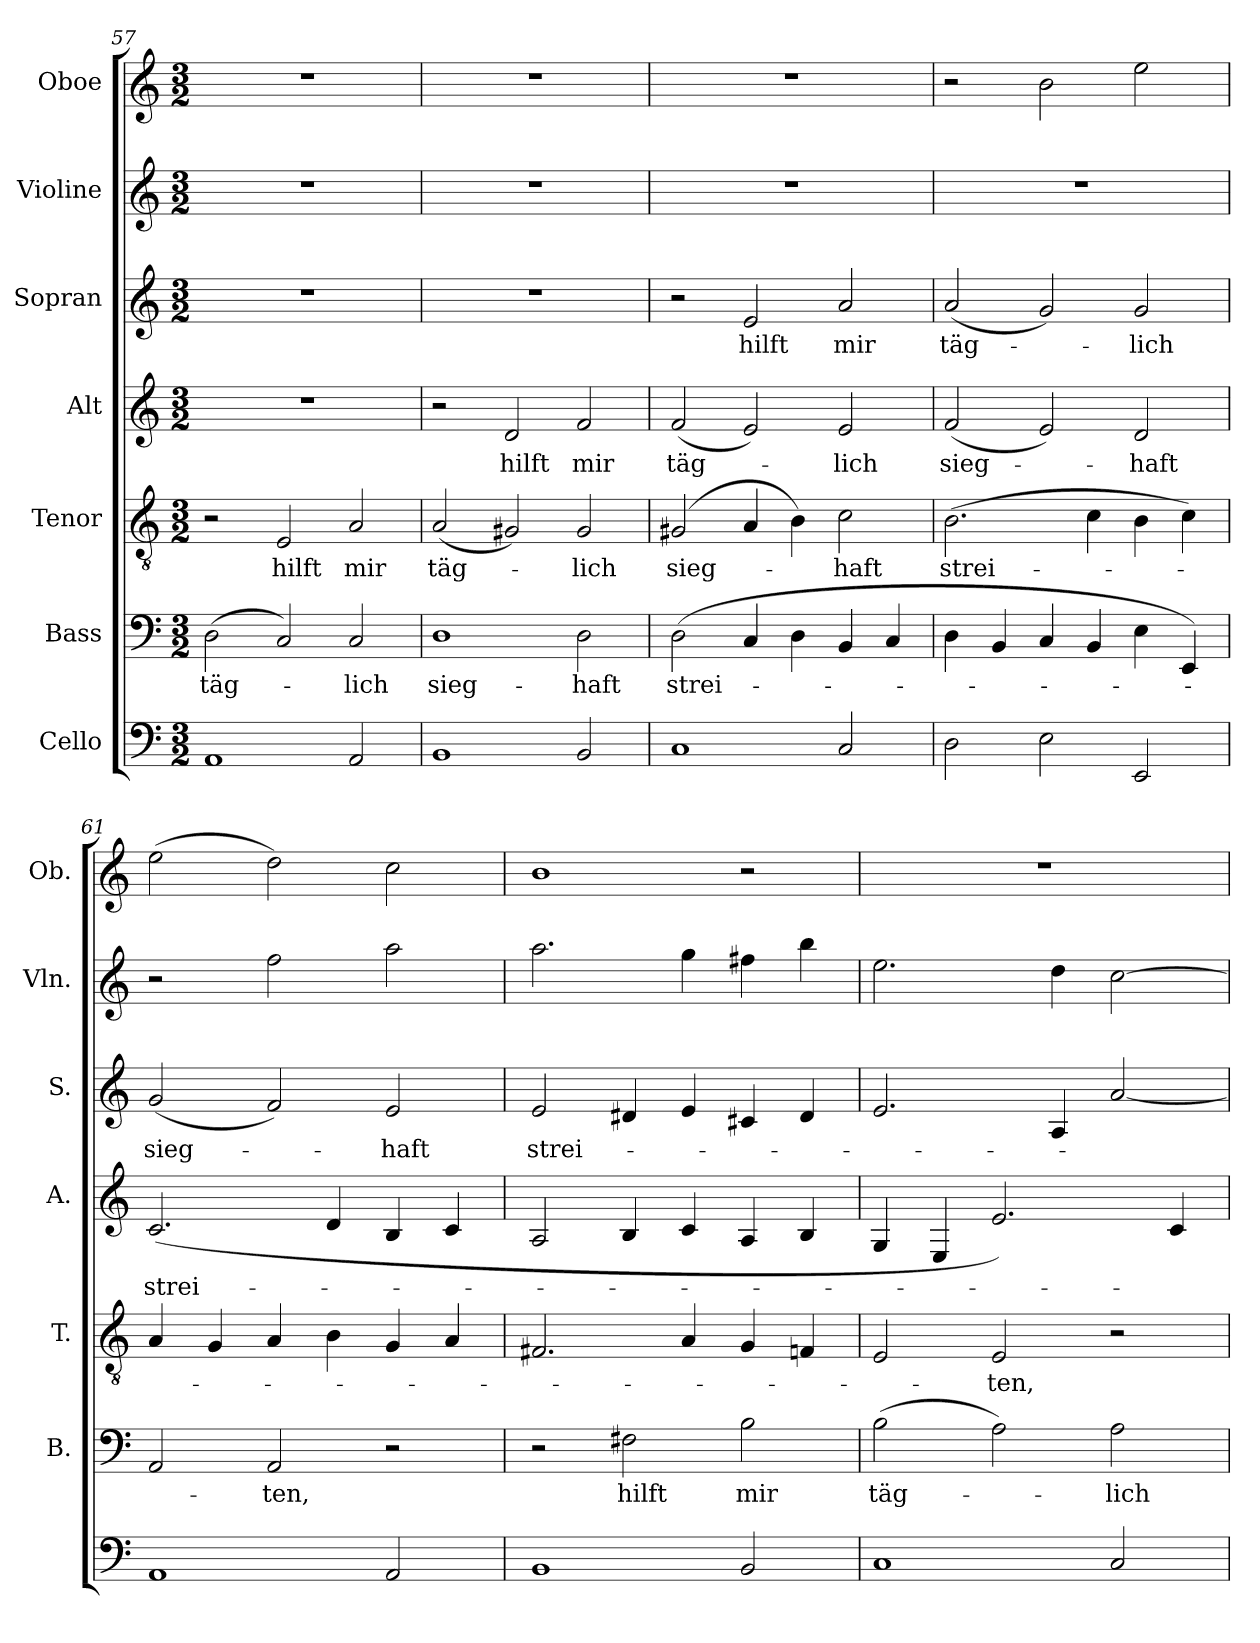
**kern	**kern	**text	**kern	**text	**kern	**text	**kern	**text	**kern	**kern
*part7	*part6	*part6	*part5	*part5	*part4	*part4	*part3	*part3	*part2	*part1
*staff7	*staff6	*staff6	*staff5	*staff5	*staff4	*staff4	*staff3	*staff3	*staff2	*staff1
*I"Cello	*I"Bass	*	*I"Tenor	*	*I"Alt	*	*I"Sopran	*	*I"Violine	*I"Oboe
*	*I'B.	*	*I'T.	*	*I'A.	*	*I'S.	*	*I'Vln.	*I'Ob.
*clefF4	*clefF4	*	*clefGv2	*	*clefG2	*	*clefG2	*	*clefG2	*clefG2
*	*	*	*ITrd7c12	*	*	*	*	*	*	*
*k[]	*k[]	*	*k[]	*	*k[]	*	*k[]	*	*k[]	*k[]
*C:	*C:	*	*C:	*	*C:	*	*C:	*	*C:	*C:
*M3/2	*M3/2	*	*M3/2	*	*M3/2	*	*M3/2	*	*M3/2	*M3/2
=57	=57	=57	=57	=57	=57	=57	=57	=57	=57	=57
!	!	!LO:LY:b:color=#000000	!	!	!LO:N:vis=1	!	!LO:N:vis=1	!	!LO:N:vis=1	!LO:N:vis=1
1AAi	(2Di\	täg-	2r	.	1.r	.	1.r	.	1.r	1.r
!	!	!	!	!LO:LY:b:color=#000000	!	!	!	!	!	!
.	2Ci/)	.	2EEi/	hilft	.	.	.	.	.	.
!	!	!LO:LY:b:color=#000000	!	!	!	!	!	!	!	!
!	!	!	!	!LO:LY:b:color=#000000	!	!	!	!	!	!
2AAi/	2Ci/	-lich	2AAi/	mir	.	.	.	.	.	.
!!LO:LB:g=z
=58	=58	=58	=58	=58	=58	=58	=58	=58	=58	=58
!	!	!LO:LY:b:color=#000000	!	!	!	!	!	!	!	!
!	!	!	!	!LO:LY:b:color=#000000	!	!	!LO:N:vis=1	!	!LO:N:vis=1	!LO:N:vis=1
1BBi	1Di	sieg-	(2AAi/	täg-	2r	.	1.r	.	1.r	1.r
!	!	!	!	!	!	!LO:LY:b:color=#000000	!	!	!	!
.	.	.	2GG#Xi/)	.	2di/	hilft	.	.	.	.
!	!	!LO:LY:b:color=#000000	!	!	!	!	!	!	!	!
!	!	!	!	!LO:LY:b:color=#000000	!	!	!	!	!	!
!	!	!	!	!	!	!LO:LY:b:color=#000000	!	!	!	!
2BBi/	2Di\	-haft	2GG#i/	-lich	2fi/	mir	.	.	.	.
=59	=59	=59	=59	=59	=59	=59	=59	=59	=59	=59
!	!	!LO:LY:b:color=#000000	!	!	!	!	!	!	!	!
!	!	!	!	!LO:LY:b:color=#000000	!	!	!	!	!	!
!	!	!	!	!	!	!LO:LY:b:color=#000000	!	!	!LO:N:vis=1	!LO:N:vis=1
1Ci	(2Di\	strei-	(2GG#Xi/	sieg-	(2fi/	täg-	2r	.	1.r	1.r
!	!	!	!	!	!	!	!	!LO:LY:b:color=#000000	!	!
.	4Ci/	.	4AAi/	.	2ei/)	.	2ei/	hilft	.	.
.	4Di\	.	4BBi\)	.	.	.	.	.	.	.
!	!	!	!	!LO:LY:b:color=#000000	!	!	!	!	!	!
!	!	!	!	!	!	!LO:LY:b:color=#000000	!	!	!	!
!	!	!	!	!	!	!	!	!LO:LY:b:color=#000000	!	!
2Ci/	4BBi/	.	2Ci\	-haft	2ei/	-lich	2ai/	mir	.	.
.	4Ci/	.	.	.	.	.	.	.	.	.
=60	=60	=60	=60	=60	=60	=60	=60	=60	=60	=60
!	!	!	!	!LO:LY:b:color=#000000	!	!	!	!	!	!
!	!	!	!	!	!	!LO:LY:b:color=#000000	!	!	!	!
!	!	!	!	!	!	!	!	!LO:LY:b:color=#000000	!LO:N:vis=1	!
2Di\	4Di\	.	(2.BBi\	strei-	(2fi/	sieg-	(2ai/	täg-	1.r	2r
.	4BBi/	.	.	.	.	.	.	.	.	.
2Ei\	4Ci/	.	.	.	2ei/)	.	2gi/)	.	.	2bi\
.	4BBi/	.	4Ci\	.	.	.	.	.	.	.
!	!	!	!	!	!	!LO:LY:b:color=#000000	!	!	!	!
!	!	!	!	!	!	!	!	!LO:LY:b:color=#000000	!	!
2EEi/	4Ei\	.	4BBi\	.	2di/	-haft	2gi/	-lich	.	2eei\
.	4EEi/)	.	4Ci\)	.	.	.	.	.	.	.
=61	=61	=61	=61	=61	=61	=61	=61	=61	=61	=61
!	!	!	!	!	!	!LO:LY:b:color=#000000	!	!	!	!
!	!	!	!	!	!	!	!	!LO:LY:b:color=#000000	!	!
1AAi	2AAi/	.	4AAi/	.	(2.ci/	strei-	(2gi/	sieg-	2r	(2eei\
.	.	.	4GGi/	.	.	.	.	.	.	.
!	!	!LO:LY:b:color=#000000	!	!	!	!	!	!	!	!
.	2AAi/	-ten,	4AAi/	.	.	.	2fi/)	.	2ffi\	2ddi\)
.	.	.	4BBi\	.	4di/	.	.	.	.	.
!	!	!	!	!	!	!	!	!LO:LY:b:color=#000000	!	!
2AAi/	2r	.	4GGi/	.	4Bi/	.	2ei/	-haft	2aai\	2cci\
.	.	.	4AAi/	.	4ci/	.	.	.	.	.
=62	=62	=62	=62	=62	=62	=62	=62	=62	=62	=62
!	!	!	!	!	!	!	!	!LO:LY:b:color=#000000	!	!
1BBi	2r	.	2.FF#Xi/	.	2Ai/	.	(2ei/	strei-	2.aai\	1bi
!	!	!LO:LY:b:color=#000000	!	!	!	!	!	!	!	!
.	2F#Xi\	hilft	.	.	4Bi/	.	4d#Xi/	.	.	.
.	.	.	4AAi/	.	4ci/	.	4ei/	.	4ggi\	.
!	!	!LO:LY:b:color=#000000	!	!	!	!	!	!	!	!
2BBi/	2Bi\	mir	4GGi/	.	4Ai/	.	4c#Xi/	.	4ff#Xi\	2r
.	.	.	4FFni/	.	4Bi/	.	4d#i/	.	4bbi\	.
!!LO:PB:g=z
=63	=63	=63	=63	=63	=63	=63	=63	=63	=63	=63
!	!	!LO:LY:b:color=#000000	!	!	!	!	!	!	!	!LO:N:vis=1
1Ci	(2Bi\	täg-	2EEi/	.	4Gi/	.	2.ei/	.	2.eei\	1.r
.	.	.	.	.	4Ei/	.	.	.	.	.
!	!	!	!	!LO:LY:b:color=#000000	!	!	!	!	!	!
.	2Ai\)	.	2EEi/	-ten,	2.ei/)	.	.	.	.	.
.	.	.	.	.	.	.	4Ai/	.	4ddi\	.
!	!	!LO:LY:b:color=#000000	!	!	!	!	!	!	!	!
2Ci/	2Ai\	-lich	2r	.	.	.	[<2ai/	.	[>2cci\	.
.	.	.	.	.	4ci/	.	.	.	.	.
=	=	=	=	=	=	=	=	=	=	=
*-	*-	*-	*-	*-	*-	*-	*-	*-	*-	*-
